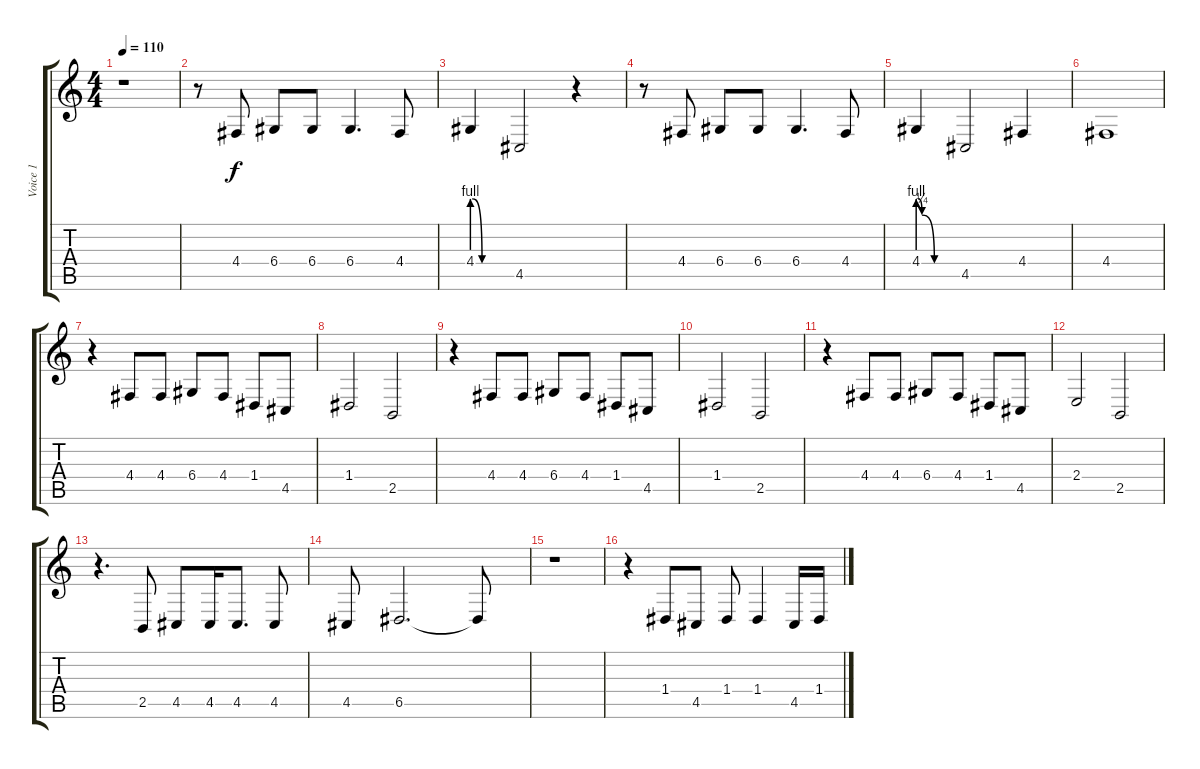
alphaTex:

\track ("Voice 1" "Voice 1") {instrument lead2sawtooth}
\staff {score tabs}
\tuning (E4 B3 G3 D3 A2 E2) {hide}
\ts (4 4)
\tempo 110
\clef g2
\ks c
r.1{dy f} |
r.8 4.4.8 6.4.8 6.4.8 6.4.4{d} 4.4.8 |
4.4{be (custom 0 4 15 0 25 0 32 0 60 0)}.4 4.5.2 r.4 |
r.8 4.4.8 6.4.8 6.4.8 6.4.4{d} 4.4.8 |
4.4{be (custom 0 4 6 1 25 0 32 0 60 0)}.4 4.5.2 4.4.4 |
4.4.1 |
r.4 4.4.8 4.4.8 6.4.8 4.4.8 1.4.8 4.5.8 |
1.4.2 2.5.2 |
r.4 4.4.8 4.4.8 6.4.8 4.4.8 1.4.8 4.5.8 |
1.4.2 2.5.2 |
r.4 4.4.8 4.4.8 6.4.8 4.4.8 1.4.8 4.5.8 |
2.4.2 2.5.2 |
r.4{d} 2.5.8 4.5.8 4.5.16 4.5.8{d} 4.5.8 |
4.5.8 6.5.2{d} 6.5{t}.8 |
r.1 |
r.4 1.4.8 4.5.8 1.4.8 1.4.4 4.5.16 1.4.16
